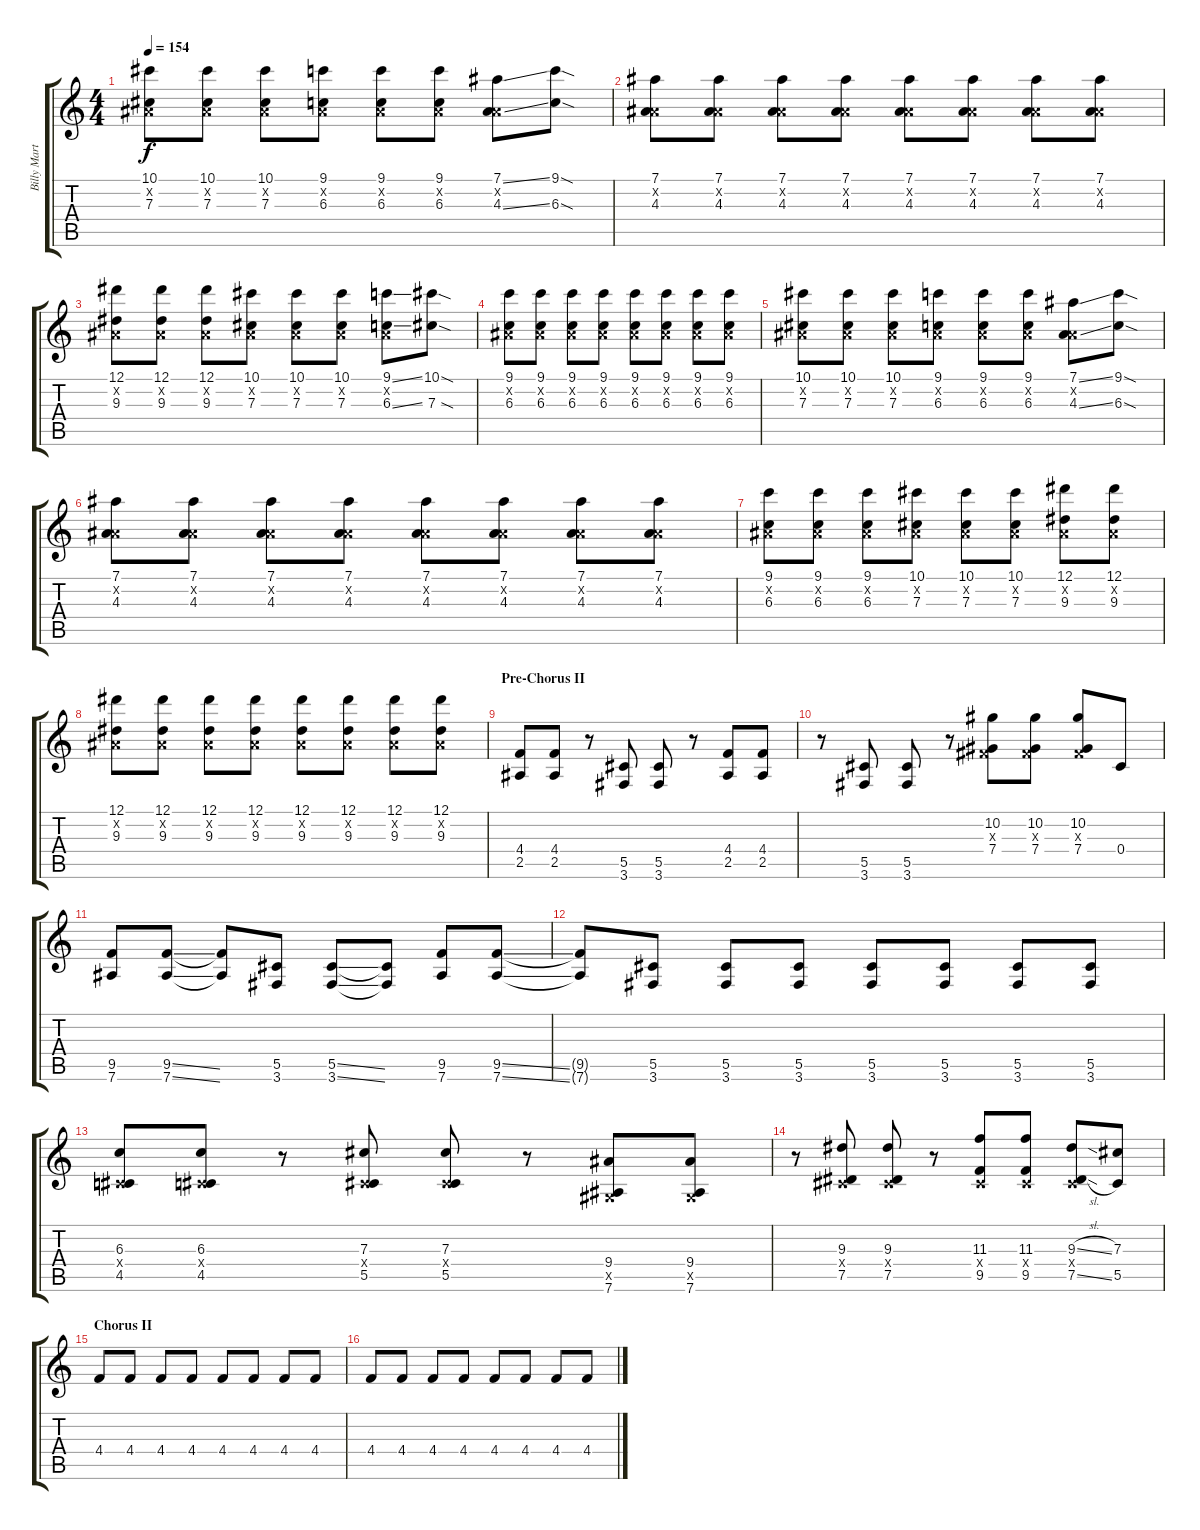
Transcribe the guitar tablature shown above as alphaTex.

\track ("Billy Martin - Lead Guitar" "Billy Mart") {instrument overdrivenguitar}
\staff {score tabs}
\tuning (Eb4 Bb3 Gb3 Db3 Ab2 Eb2) {hide}
\ts (4 4)
\tempo 154
\clef g2
\ks c
(10.1 0.2{x} 7.3).8{dy f} (10.1 0.2{x} 7.3).8 (10.1 0.2{x} 7.3).8 (9.1 0.2{x} 6.3).8 (9.1 0.2{x} 6.3).8 (9.1 0.2{x} 6.3).8 (7.1{ss} 0.2{x} 4.3{ss}).8 (9.1{sod} 6.3{sod}).8 |
(7.1 0.2{x} 4.3).8 (7.1 0.2{x} 4.3).8 (7.1 0.2{x} 4.3).8 (7.1 0.2{x} 4.3).8 (7.1 0.2{x} 4.3).8 (7.1 0.2{x} 4.3).8 (7.1 0.2{x} 4.3).8 (7.1 0.2{x} 4.3).8 |
(12.1 0.2{x} 9.3).8 (12.1 0.2{x} 9.3).8 (12.1 0.2{x} 9.3).8 (10.1 0.2{x} 7.3).8 (10.1 0.2{x} 7.3).8 (10.1 0.2{x} 7.3).8 (9.1{ss} 0.2{x} 6.3{ss}).8 (10.1{sod} 7.3{sod}).8 |
(9.1 0.2{x} 6.3).8 (9.1 0.2{x} 6.3).8 (9.1 0.2{x} 6.3).8 (9.1 0.2{x} 6.3).8 (9.1 0.2{x} 6.3).8 (9.1 0.2{x} 6.3).8 (9.1 0.2{x} 6.3).8 (9.1 0.2{x} 6.3).8 |
(10.1 0.2{x} 7.3).8 (10.1 0.2{x} 7.3).8 (10.1 0.2{x} 7.3).8 (9.1 0.2{x} 6.3).8 (9.1 0.2{x} 6.3).8 (9.1 0.2{x} 6.3).8 (7.1{ss} 0.2{x} 4.3{ss}).8 (9.1{sod} 6.3{sod}).8 |
(7.1 0.2{x} 4.3).8 (7.1 0.2{x} 4.3).8 (7.1 0.2{x} 4.3).8 (7.1 0.2{x} 4.3).8 (7.1 0.2{x} 4.3).8 (7.1 0.2{x} 4.3).8 (7.1 0.2{x} 4.3).8 (7.1 0.2{x} 4.3).8 |
(9.1 0.2{x} 6.3).8 (9.1 0.2{x} 6.3).8 (9.1 0.2{x} 6.3).8 (10.1 0.2{x} 7.3).8 (10.1 0.2{x} 7.3).8 (10.1 0.2{x} 7.3).8 (12.1 0.2{x} 9.3).8 (12.1 0.2{x} 9.3).8 |
(12.1 0.2{x} 9.3).8 (12.1 0.2{x} 9.3).8 (12.1 0.2{x} 9.3).8 (12.1 0.2{x} 9.3).8 (12.1 0.2{x} 9.3).8 (12.1 0.2{x} 9.3).8 (12.1 0.2{x} 9.3).8 (12.1 0.2{x} 9.3).8 |
\section ("" "Pre-Chorus II")
(4.4 2.5).8 (4.4 2.5).8 r.8 (5.5 3.6).8 (5.5 3.6).8 r.8 (4.4 2.5).8 (4.4 2.5).8 |
r.8 (5.5 3.6).8 (5.5 3.6).8 r.8 (10.2 0.3{x} 7.4).8 (10.2 0.3{x} 7.4).8 (10.2 0.3{x} 7.4).8 0.4.8 |
(9.5 7.6).8 (9.5{ss} 7.6{ss}).8 (9.5{t} 7.6{t}).8 (5.5 3.6).8 (5.5{ss} 3.6{ss}).8 (5.5{t} 3.6{t}).8 (9.5 7.6).8 (9.5{ss} 7.6{ss}).8 |
(9.5{t} 7.6{t}).8 (5.5 3.6).8 (5.5 3.6).8 (5.5 3.6).8 (5.5 3.6).8 (5.5 3.6).8 (5.5 3.6).8 (5.5 3.6).8 |
(6.3 0.4{x} 4.5).8 (6.3 0.4{x} 4.5).8 r.8 (7.3 0.4{x} 5.5).8 (7.3 0.4{x} 5.5).8 r.8 (9.4 0.5{x} 7.6).8 (9.4 0.5{x} 7.6).8 |
r.8 (9.3 0.4{x} 7.5).8 (9.3 0.4{x} 7.5).8 r.8 (11.3 0.4{x} 9.5).8 (11.3 0.4{x} 9.5).8 (9.3{sl} 0.4{x} 7.5{sl}).8 (7.3 5.5).8 |
\section ("" "Chorus II")
4.4.8 4.4.8 4.4.8 4.4.8 4.4.8 4.4.8 4.4.8 4.4.8 |
4.4.8 4.4.8 4.4.8 4.4.8 4.4.8 4.4.8 4.4.8 4.4.8
